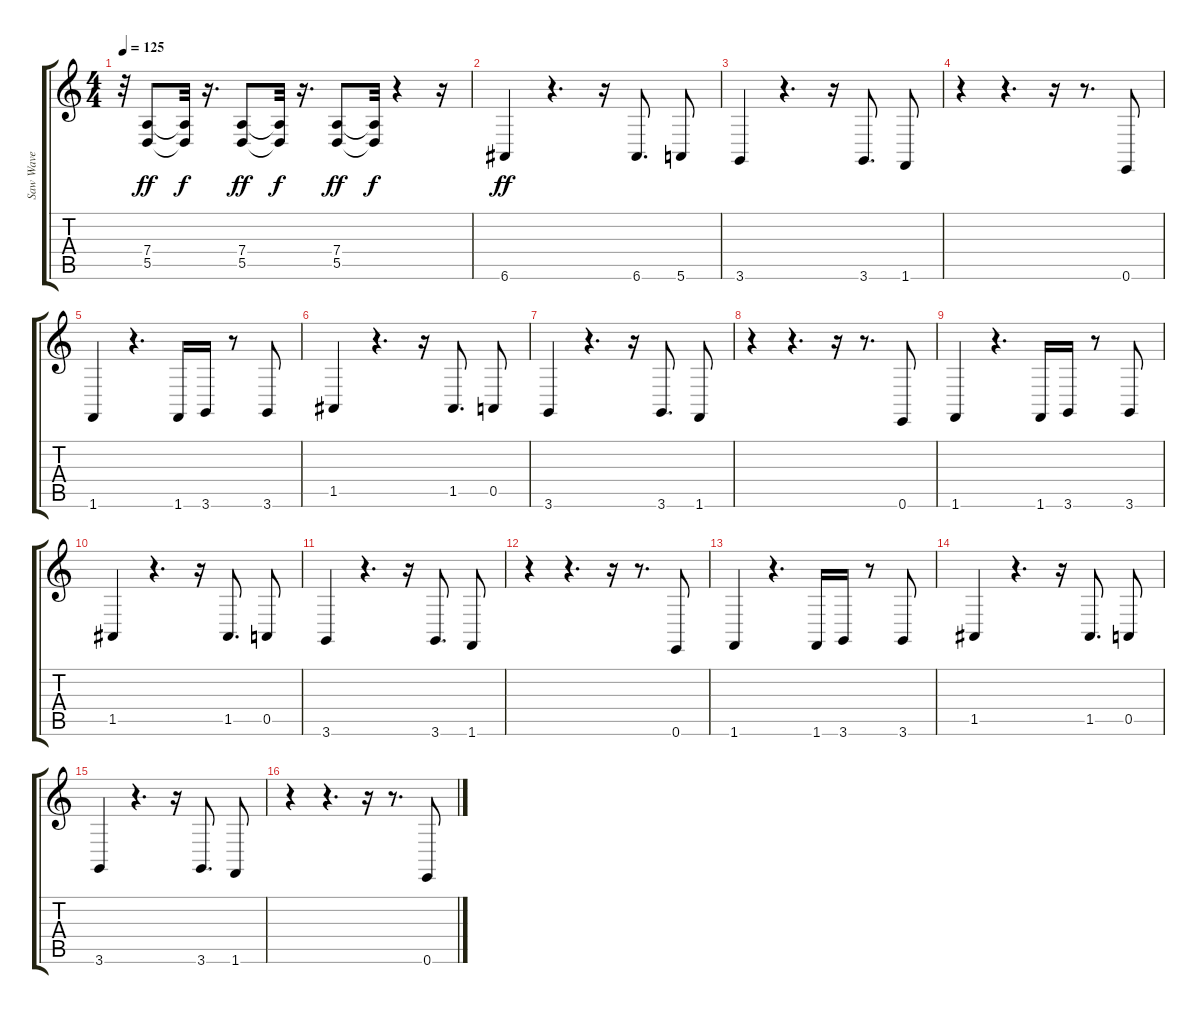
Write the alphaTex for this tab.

\track ("Saw Wave  " "Saw Wave  ") {instrument lead2sawtooth}
\staff {score tabs}
\tuning (E4 B3 G3 D3 A2 E2) {hide}
\ts (4 4)
\tempo 125
\clef g2
\ks c
r.32{dy f} (7.4 5.5).8{dy ff} (7.4{t} 5.5{t}).32{dy f} r.16{d} (7.4 5.5).8{dy ff} (7.4{t} 5.5{t}).32{dy f} r.16{d} (7.4 5.5).8{dy ff} (7.4{t} 5.5{t}).32{dy f} r.4 r.16 |
6.6.4{dy ff} r.4{d} r.16 6.6.8{d} 5.6.8 |
3.6.4 r.4{d} r.16 3.6.8{d} 1.6.8 |
r.4 r.4{d} r.16 r.8{d} 0.6.8 |
1.6.4 r.4{d} 1.6.16 3.6.16 r.8 3.6.8 |
1.5.4 r.4{d} r.16 1.5.8{d} 0.5.8 |
3.6.4 r.4{d} r.16 3.6.8{d} 1.6.8 |
r.4 r.4{d} r.16 r.8{d} 0.6.8 |
1.6.4 r.4{d} 1.6.16 3.6.16 r.8 3.6.8 |
1.5.4 r.4{d} r.16 1.5.8{d} 0.5.8 |
3.6.4 r.4{d} r.16 3.6.8{d} 1.6.8 |
r.4 r.4{d} r.16 r.8{d} 0.6.8 |
1.6.4 r.4{d} 1.6.16 3.6.16 r.8 3.6.8 |
1.5.4 r.4{d} r.16 1.5.8{d} 0.5.8 |
3.6.4 r.4{d} r.16 3.6.8{d} 1.6.8 |
r.4 r.4{d} r.16 r.8{d} 0.6.8
